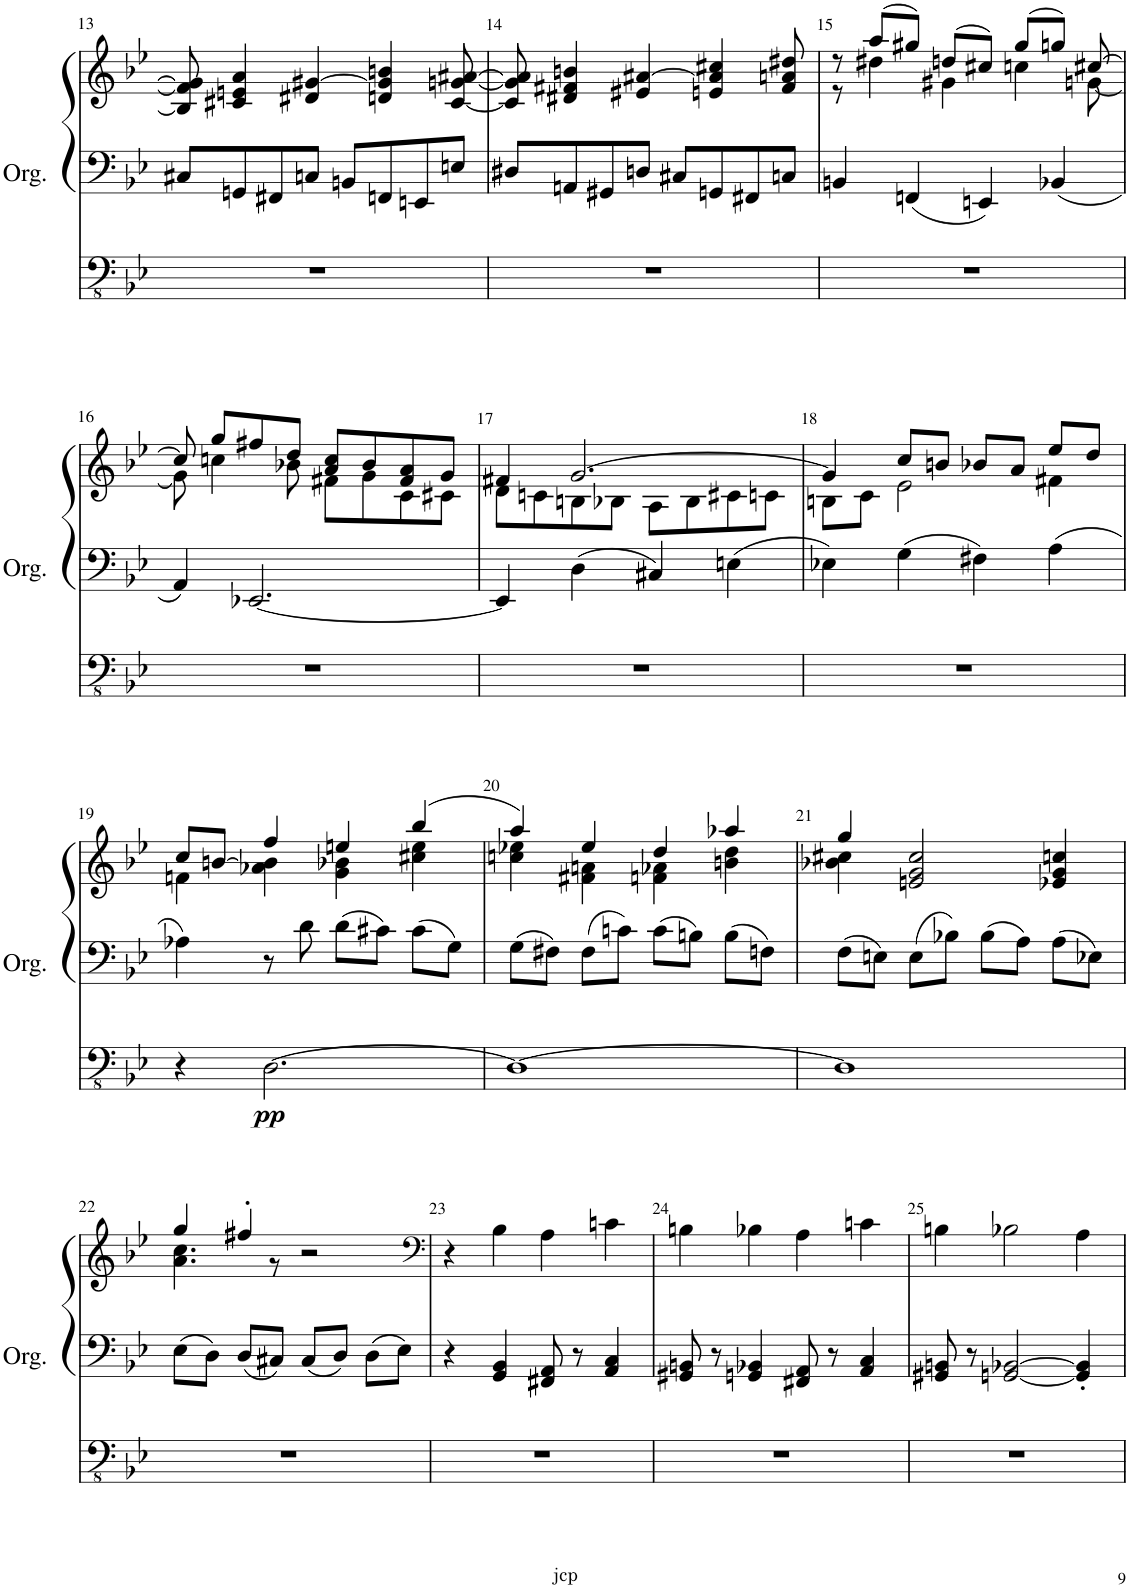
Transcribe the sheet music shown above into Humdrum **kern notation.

**kern	**kern	**kern	**dynam
*part1	*part1	*part1	*part1
*staff3	*staff2	*staff1	*staff1/2/3
*I"Orgue à tuyaux	*	*	*
*I'Org.	*	*	*
!!LO:PB:g=z
*clefFv4	*clefF4	*clefG2	*
*k[b-e-]	*k[b-e-]	*k[b-e-]	*
*M4/4	*M4/4	*M4/4	*
*met(c)	*met(c)	*met(c)	*
=13	=13	=13	=13
1r	8C#X/L	8B/] 8f/] 8g#/]	.
.	8GGn/	4c#X/ 4en/ 4a/	.
.	8FF#X/	.	.
.	8Cn/J	4d#X/ [4g#X/	.
.	8BBn/L	.	.
.	8FFn/	4dn/ 4g#/] 4bn/	.
.	8EEn/	.	.
.	8En/J	[8c#/ [8gn/ [8a#X/	.
=14	=14	=14	=14
1r	8D#X/L	8c#/] 8g/] 8a#/]	.
.	8AAn/	4d#X/ 4f#X/ 4bn/	.
.	8GG#X/	.	.
.	8Dn/J	4e#X/ [4a#X/	.
.	8C#X/L	.	.
.	8GGn/	4en/ 4a#/] 4cc#X/	.
.	8FF#X/	.	.
.	8Cn/J	8f#/ 8an/ 8dd#X/	.
=15	=15	=15	=15
*	*	*^	*
1r	4BBn/	8r	8r	.
.	.	(8aa/L	4dd#X\	.
.	4FFn/	8gg#X/J)	.	.
.	.	(8ddn/L	4g#X\	.
.	4EEn/	8cc#X/J)	.	.
.	.	(8gg#/L	4ccn\	.
.	4BB-X/	8ggn/J)	.	.
.	.	[8cc#X/	[8gn\	.
!!LO:LB:g=z	!!
=16	=16	=16	=16	=16
1r	4AA/	8cc#/]	8g\]	.
.	.	8gg/L	4ccn\	.
.	[2.EE-X/	8ff#X/	.	.
.	.	8dd/J	8b-X\	.
.	.	8a/ 8cc/L	8f#X\L	.
.	.	8b-/	8g\	.
.	.	8f#/ 8a/	8c\	.
.	.	8g/J	8c#X\J	.
=17	=17	=17	=17	=17
1r	4EE-/]	4f#X/	8d\L	.
.	.	.	8cn\	.
.	4D\	[2.g/	8Bn\	.
.	.	.	8B-X\J	.
.	4C#X/	.	8A\L	.
.	.	.	8B-\	.
.	4En\	.	8c#X\	.
.	.	.	8cn\J	.
=18	=18	=18	=18	=18
1r	4E-X\	4g/]	8Bn\L	.
.	.	.	8c\J	.
.	4G\	8cc/L	2e-\	.
.	.	8bn/J	.	.
.	4F#X\	8b-X/L	.	.
.	.	8a/J	.	.
.	4A\	8ee-/L	4f#X\	.
.	.	8dd/J	.	.
!!LO:LB:g=z	!!
=19	=19	=19	=19	=19
4r	4A-X\	8cc/L	4fn\	.
.	.	[8bn/J	.	.
!	!	!	!	!LO:DY:b=3
[2.DD\	8r	4ff/	4a-X\ 4b\]	pp
.	8d\	.	.	.
.	8d\L	4een/	4g\ 4b-X\	.
.	8c#X\J	.	.	.
.	8c#\L	(4bb-/	4cc#X\ 4ee\	.
.	8G\J	.	.	.
=20	=20	=20	=20	=20
1DD_	8G\L	4aa/)	4ccn\ 4ee-X\	.
.	8F#X\J	.	.	.
.	8F#\L	4ee-/	4f#X\ 4an\	.
.	8cn\J	.	.	.
.	8c\L	4dd/	4fn\ 4a-X\	.
.	8Bn\J	.	.	.
.	8B\L	4aa-X/	4bn\ 4dd\	.
.	8Fn\J	.	.	.
=21	=21	=21	=21	=21
1DD]	8F\L	4gg/	4b-X\ 4cc#X\	.
.	8En\J	.	.	.
.	8E\L	2en/ 2g/ 2cc#/	2.ryy	.
.	8B-X\J	.	.	.
.	8B-\L	.	.	.
.	8A\J	.	.	.
.	8A\L	4e-X/ 4g/ 4ccn/	.	.
.	8E-X\J	.	.	.
!!LO:LB:g=z	!!
=22	=22	=22	=22	=22
1r	8E-\L	4gg/	4.a\ 4.cc\	.
.	8D\J	.	.	.
.	8D/L	4ff#X'/	.	.
.	8C#X/J	.	8r	.
.	8C#/L	2r	2ryy	.
.	8D/J	.	.	.
.	8D\L	.	.	.
.	8E-\J	.	.	.
*	*	*v	*v	*
=23	=23	=23	=23
*	*	*clefF4	*
1r	4r	4r	.
.	4GG/ 4BB-/	4B-\	.
.	8FF#X/ 8AA/	4A\	.
.	8r	.	.
.	4AA/ 4C/	4cn\	.
=24	=24	=24	=24
1r	8GG#X/ 8BBn/	4Bn\	.
.	8r	.	.
.	4GGn/ 4BB-X/	4B-X\	.
.	8FF#X/ 8AA/	4A\	.
.	8r	.	.
.	4AA/ 4C/	4cn\	.
=25	=25	=25	=25
1r	8GG#X/ 8BBn/	4Bn\	.
.	8r	.	.
.	[2GGn/ [2BB-X/	2B-X\	.
.	4GG/]' 4BB-/]'	4A\	.
=	=	=	=
*-	*-	*-	*-
